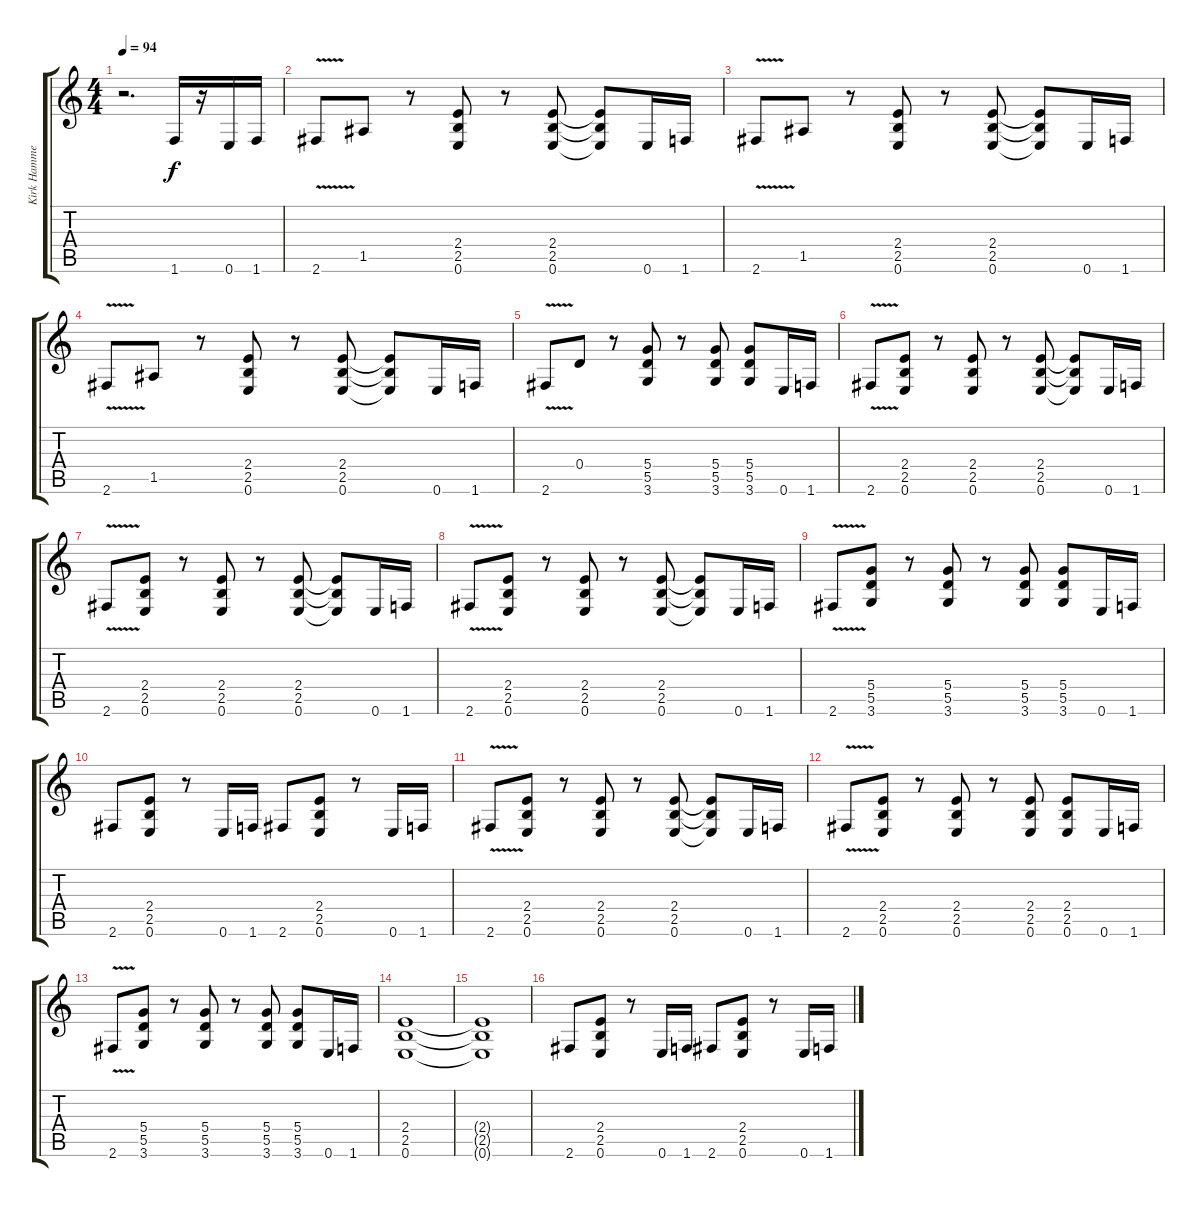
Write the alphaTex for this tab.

\track ("Kirk Hammett" "Kirk Hamme") {instrument distortionguitar}
\staff {score tabs}
\tuning (E4 B3 G3 D3 A2 E2) {hide}
\ts (4 4)
\tempo 94
\clef g2
\ks c
r.2{d dy f} 1.6.16 r.16 0.6.16 1.6.16 |
2.6{v}.8 1.5.8 r.8 (2.4 2.5 0.6).8 r.8 (2.4 2.5 0.6).8 (2.4{t} 2.5{t} 0.6{t}).8 0.6.16 1.6.16 |
2.6{v}.8 1.5.8 r.8 (2.4 2.5 0.6).8 r.8 (2.4 2.5 0.6).8 (2.4{t} 2.5{t} 0.6{t}).8 0.6.16 1.6.16 |
2.6{v}.8 1.5.8 r.8 (2.4 2.5 0.6).8 r.8 (2.4 2.5 0.6).8 (2.4{t} 2.5{t} 0.6{t}).8 0.6.16 1.6.16 |
2.6{v}.8 0.4.8 r.8 (5.4 5.5 3.6).8 r.8 (5.4 5.5 3.6).8 (5.4 5.5 3.6).8 0.6.16 1.6.16 |
2.6{v}.8 (2.4 2.5 0.6).8 r.8 (2.4 2.5 0.6).8 r.8 (2.4 2.5 0.6).8 (2.4{t} 2.5{t} 0.6{t}).8 0.6.16 1.6.16 |
2.6{v}.8 (2.4 2.5 0.6).8 r.8 (2.4 2.5 0.6).8 r.8 (2.4 2.5 0.6).8 (2.4{t} 2.5{t} 0.6{t}).8 0.6.16 1.6.16 |
2.6{v}.8 (2.4 2.5 0.6).8 r.8 (2.4 2.5 0.6).8 r.8 (2.4 2.5 0.6).8 (2.4{t} 2.5{t} 0.6{t}).8 0.6.16 1.6.16 |
2.6{v}.8 (5.4 5.5 3.6).8 r.8 (5.4 5.5 3.6).8 r.8 (5.4 5.5 3.6).8 (5.4 5.5 3.6).8 0.6.16 1.6.16 |
2.6.8 (2.4 2.5 0.6).8 r.8 0.6.16 1.6.16 2.6.8 (2.4 2.5 0.6).8 r.8 0.6.16 1.6.16 |
2.6{v}.8 (2.4 2.5 0.6).8 r.8 (2.4 2.5 0.6).8 r.8 (2.4 2.5 0.6).8 (2.4{t} 2.5{t} 0.6{t}).8 0.6.16 1.6.16 |
2.6{v}.8 (2.4 2.5 0.6).8 r.8 (2.4 2.5 0.6).8 r.8 (2.4 2.5 0.6).8 (2.4 2.5 0.6).8 0.6.16 1.6.16 |
2.6{v}.8 (5.4 5.5 3.6).8 r.8 (5.4 5.5 3.6).8 r.8 (5.4 5.5 3.6).8 (5.4 5.5 3.6).8 0.6.16 1.6.16 |
(2.4 2.5 0.6).1 |
(2.4{t} 2.5{t} 0.6{t}).1 |
2.6.8 (2.4 2.5 0.6).8 r.8 0.6.16 1.6.16 2.6.8 (2.4 2.5 0.6).8 r.8 0.6.16 1.6.16
